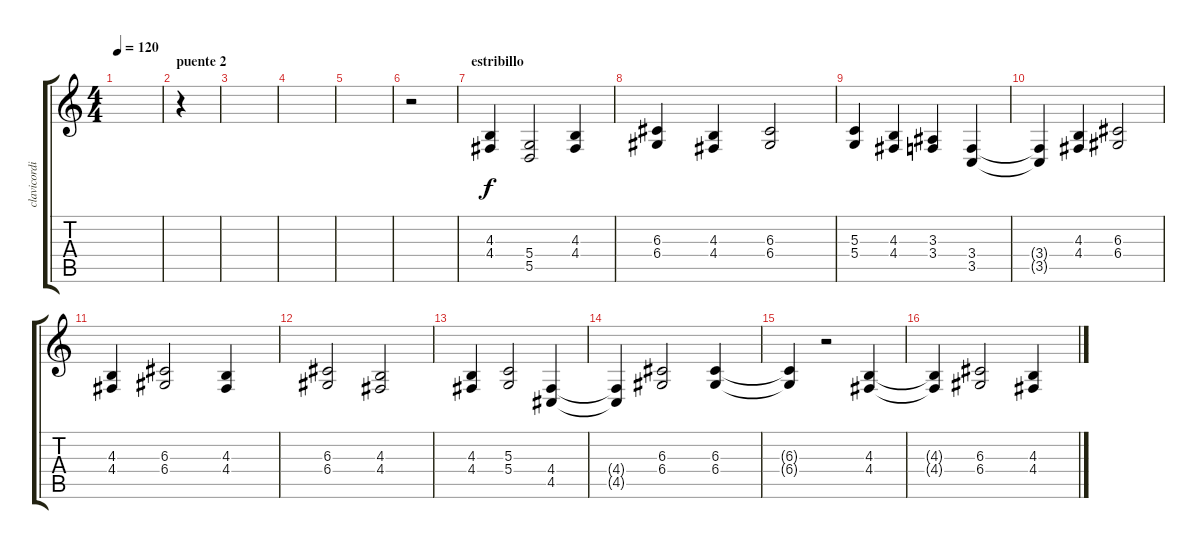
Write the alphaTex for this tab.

\track ("clavicordio" "clavicordi") {instrument churchorgan}
\staff {score tabs}
\tuning (E4 B3 G3 D3 A2 E2) {hide}
\ts (4 4)
\tempo 120
\clef g2
\ks c
|
\section ("" "puente 2")
r.4 |
|
|
|
r.2 |
\section ("" "estribillo")
(4.3 4.4).4 (5.4 5.5).2 (4.3 4.4).4 |
(6.3 6.4).4 (4.3 4.4).4 (6.3 6.4).2 |
(5.3 5.4).4 (4.3 4.4).4 (3.3 3.4).4 (3.4 3.5).4 |
(3.4{t} 3.5{t}).4 (4.3 4.4).4 (6.3 6.4).2 |
(4.3 4.4).4 (6.3 6.4).2 (4.3 4.4).4 |
(6.3 6.4).2 (4.3 4.4).2 |
(4.3 4.4).4 (5.3 5.4).2 (4.4 4.5).4 |
(4.4{t} 4.5{t}).4 (6.3 6.4).2 (6.3 6.4).4 |
(6.3{t} 6.4{t}).4 r.2 (4.3 4.4).4 |
(4.3{t} 4.4{t}).4 (6.3 6.4).2 (4.3 4.4).4
